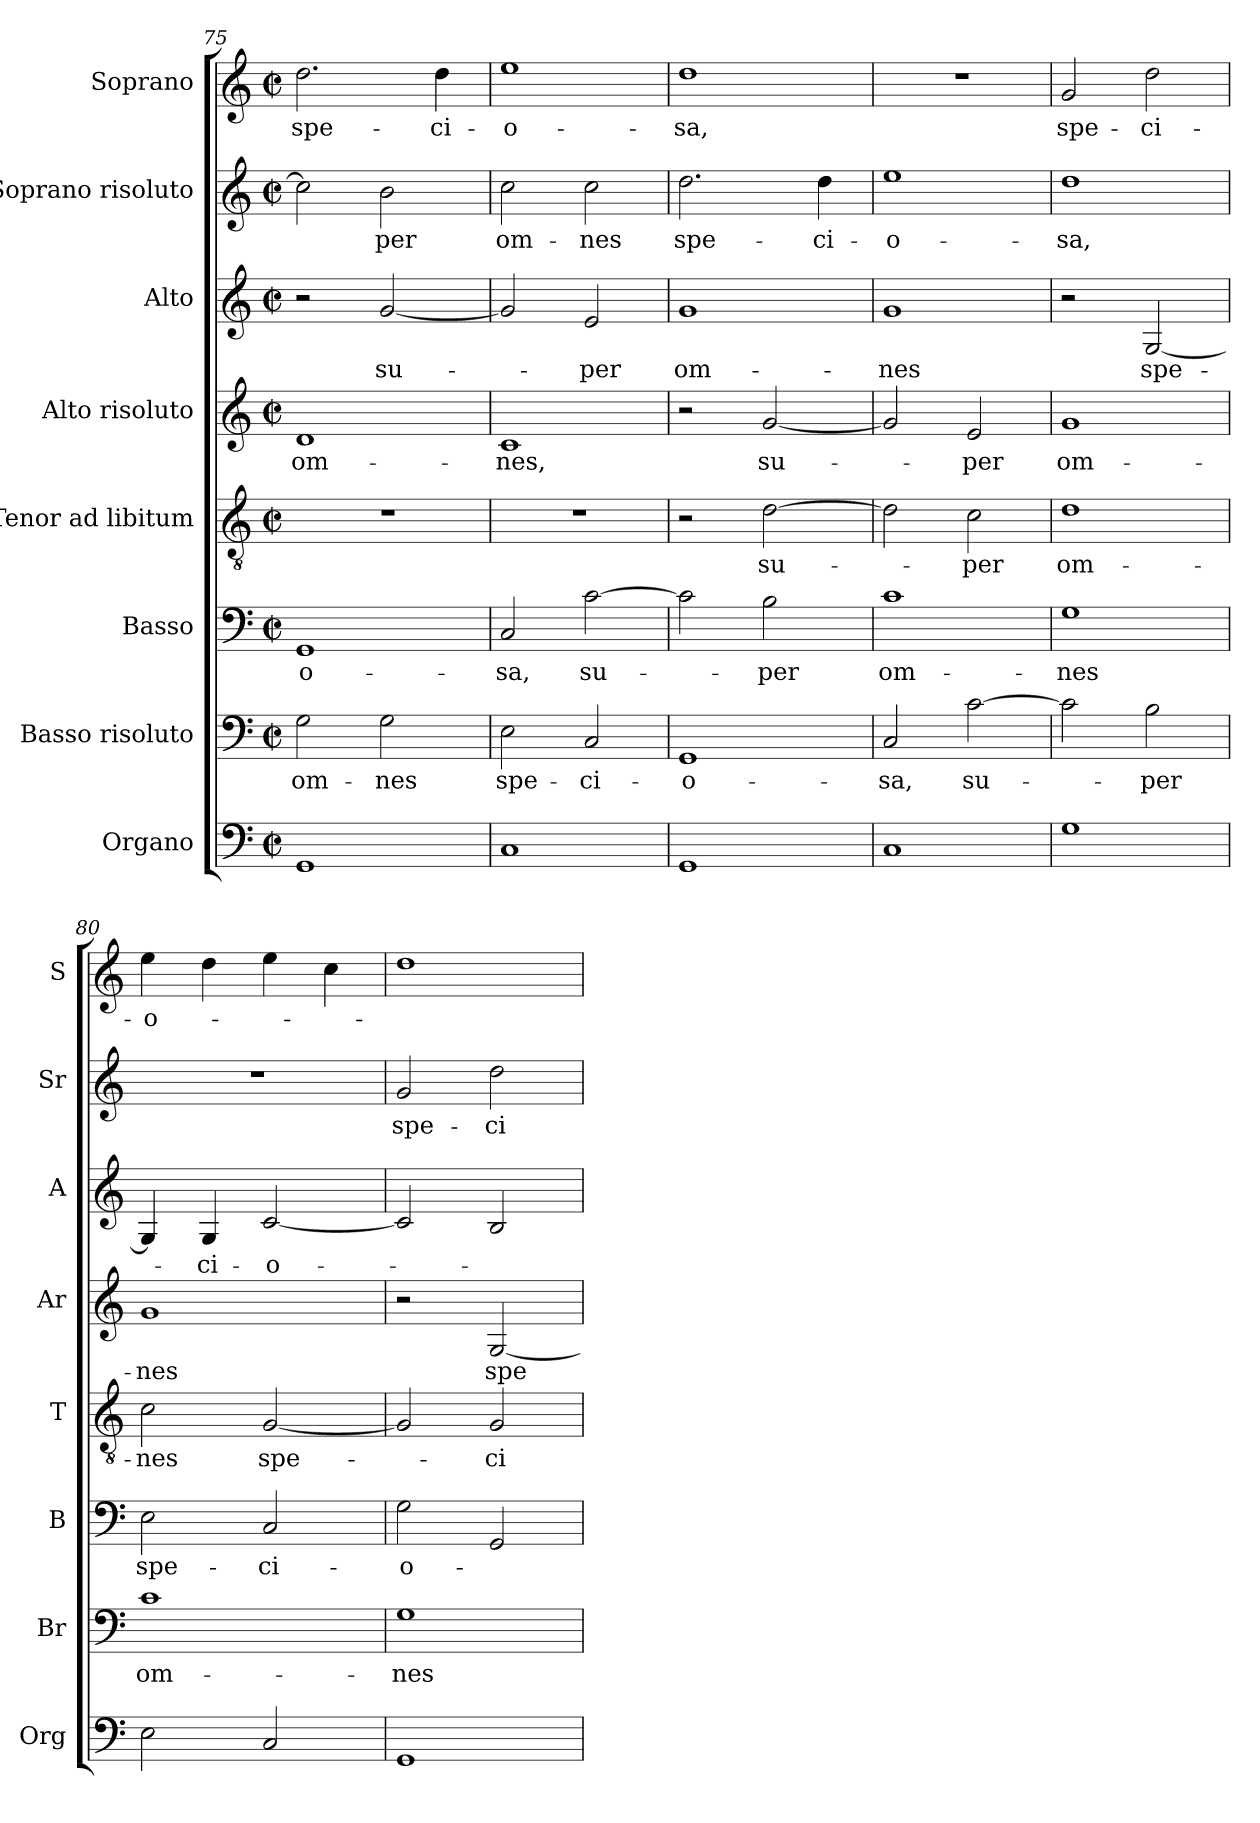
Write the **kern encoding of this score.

**kern	**kern	**text	**kern	**text	**kern	**text	**kern	**text	**kern	**text	**kern	**text	**kern	**text
*part8	*part7	*part7	*part6	*part6	*part5	*part5	*part4	*part4	*part3	*part3	*part2	*part2	*part1	*part1
*staff8	*staff7	*staff7	*staff6	*staff6	*staff5	*staff5	*staff4	*staff4	*staff3	*staff3	*staff2	*staff2	*staff1	*staff1
*I"Organo	*I"Basso risoluto	*	*I"Basso	*	*I"Tenor ad libitum	*	*I"Alto risoluto	*	*I"Alto	*	*I"Soprano risoluto	*	*I"Soprano	*
*I'Org	*I'Br	*	*I'B	*	*I'T	*	*I'Ar	*	*I'A	*	*I'Sr	*	*I'S	*
*clefF4	*clefF4	*	*clefF4	*	*clefGv2	*	*clefG2	*	*clefG2	*	*clefG2	*	*clefG2	*
*k[]	*k[]	*	*k[]	*	*k[]	*	*k[]	*	*k[]	*	*k[]	*	*k[]	*
*C:	*C:	*	*C:	*	*C:	*	*C:	*	*C:	*	*C:	*	*C:	*
*M2/2	*M2/2	*	*M2/2	*	*M2/2	*	*M2/2	*	*M2/2	*	*M2/2	*	*M2/2	*
*met(c|)	*met(c|)	*	*met(c|)	*	*met(c|)	*	*met(c|)	*	*met(c|)	*	*met(c|)	*	*met(c|)	*
=75	=75	=75	=75	=75	=75	=75	=75	=75	=75	=75	=75	=75	=75	=75
*^	*	*	*	*	*	*	*	*	*	*	*	*	*	*
!	!	!	!LO:LY:b	!	!LO:LY:b	!	!	!	!LO:LY:b	!	!	!	!	!	!LO:LY:b
1GG	2ryy	2G\	om-	1GG	-o-	1r	.	1d	om-	2r	.	2cc\]	.	2.dd\	spe-
!	!	!	!LO:LY:b	!	!	!	!	!	!	!	!LO:LY:b	!	!LO:LY:b	!	!
.	2ryy	2G\	-nes	.	.	.	.	.	.	[2g/	su-	2b\	-per	.	.
!	!	!	!	!	!	!	!	!	!	!	!	!	!	!	!LO:LY:b
.	.	.	.	.	.	.	.	.	.	.	.	.	.	4dd\	-ci-
*v	*v	*	*	*	*	*	*	*	*	*	*	*	*	*	*
=76	=76	=76	=76	=76	=76	=76	=76	=76	=76	=76	=76	=76	=76	=76
!	!	!LO:LY:b	!	!LO:LY:b	!	!	!	!LO:LY:b	!	!	!	!LO:LY:b	!	!LO:LY:b
1C	2E\	spe-	2C/	-sa,	1r	.	1c	-nes,	2g/]	.	2cc\	om-	1ee	-o-
!	!	!LO:LY:b	!	!LO:LY:b	!	!	!	!	!	!LO:LY:b	!	!LO:LY:b	!	!
.	2C/	-ci-	[2c\	su-	.	.	.	.	2e/	-per	2cc\	-nes	.	.
=77	=77	=77	=77	=77	=77	=77	=77	=77	=77	=77	=77	=77	=77	=77
!	!	!LO:LY:b	!	!	!	!	!	!	!	!LO:LY:b	!	!LO:LY:b	!	!LO:LY:b
1GG	1GG	-o-	2c\]	.	2r	.	2r	.	1g	om-	2.dd\	spe-	1dd	-sa,
!	!	!	!	!LO:LY:b	!	!LO:LY:b	!	!LO:LY:b	!	!	!	!	!	!
.	.	.	2B\	-per	[2d\	su-	[2g/	su-	.	.	.	.	.	.
!	!	!	!	!	!	!	!	!	!	!	!	!LO:LY:b	!	!
.	.	.	.	.	.	.	.	.	.	.	4dd\	-ci-	.	.
=78	=78	=78	=78	=78	=78	=78	=78	=78	=78	=78	=78	=78	=78	=78
*^	*	*	*	*	*	*	*	*	*	*	*	*	*	*
!	!	!	!LO:LY:b	!	!LO:LY:b	!	!	!	!	!	!LO:LY:b	!	!LO:LY:b	!	!
1C	2ryy	2C/	-sa,	1c	om-	2d\]	.	2g/]	.	1g	-nes	1ee	-o-	1r	.
!	!	!	!LO:LY:b	!	!	!	!LO:LY:b	!	!LO:LY:b	!	!	!	!	!	!
.	2ryy	[2c\	su-	.	.	2c\	-per	2e/	-per	.	.	.	.	.	.
=79	=79	=79	=79	=79	=79	=79	=79	=79	=79	=79	=79	=79	=79	=79	=79
!	!	!	!	!	!LO:LY:b	!	!LO:LY:b	!	!LO:LY:b	!	!	!	!LO:LY:b	!	!LO:LY:b
1G	2ryy	2c\]	.	1G	-nes	1d	om-	1g	om-	2r	.	1dd	-sa,	2g/	spe-
!	!	!	!LO:LY:b	!	!	!	!	!	!	!	!LO:LY:b	!	!	!	!LO:LY:b
.	2ryy	2B\	-per	.	.	.	.	.	.	[2G/	spe-	.	.	2dd\	-ci-
!!LO:PB:g=z
=80	=80	=80	=80	=80	=80	=80	=80	=80	=80	=80	=80	=80	=80	=80	=80
!	!	!	!LO:LY:b	!	!LO:LY:b	!	!LO:LY:b	!	!LO:LY:b	!	!	!	!	!	!LO:LY:b
*v	*v	*	*	*	*	*	*	*	*	*	*	*	*	*	*
2E\	1c	om-	2E\	spe-	2c\	-nes	1g	-nes	4G/]	.	1r	.	4ee\	-o-
!	!	!	!	!	!	!	!	!	!	!LO:LY:b	!	!	!	!
.	.	.	.	.	.	.	.	.	4G/	-ci-	.	.	4dd\	.
!	!	!	!	!LO:LY:b	!	!LO:LY:b	!	!	!	!LO:LY:b	!	!	!	!
2C/	.	.	2C/	-ci-	[2G/	spe-	.	.	[2c/	-o-	.	.	4ee\	.
.	.	.	.	.	.	.	.	.	.	.	.	.	4cc\	.
=81	=81	=81	=81	=81	=81	=81	=81	=81	=81	=81	=81	=81	=81	=81
*^	*	*	*	*	*	*	*	*	*	*	*	*	*	*
!	!	!	!LO:LY:b	!	!LO:LY:b	!	!	!	!	!	!	!	!LO:LY:b	!	!
1GG	2ryy	1G	-nes	2G\	-o-	2G/]	.	2r	.	2c/]	.	2g/	spe-	1dd	.
!	!	!	!	!	!	!	!LO:LY:b	!	!LO:LY:b	!	!	!	!LO:LY:b	!	!
.	2ryy	.	.	2GG/	.	2G/	-ci-	[2G/	spe-	2B/	.	2dd\	-ci-	.	.
*v	*v	*	*	*	*	*	*	*	*	*	*	*	*	*	*
=	=	=	=	=	=	=	=	=	=	=	=	=	=	=
*-	*-	*-	*-	*-	*-	*-	*-	*-	*-	*-	*-	*-	*-	*-
